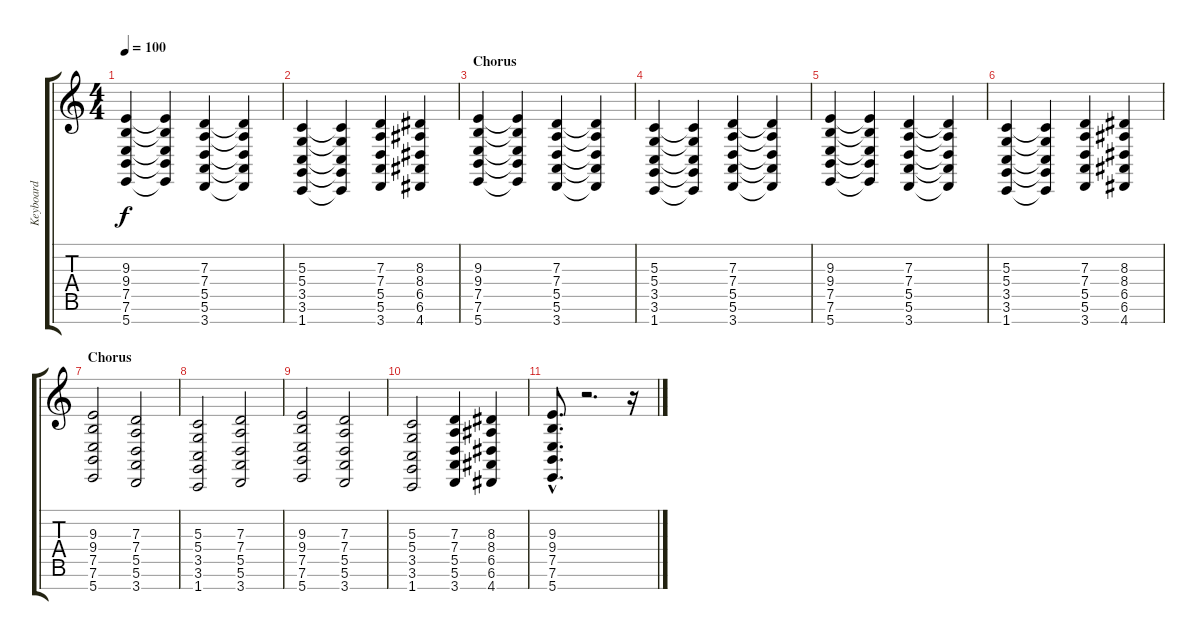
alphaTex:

\track ("Keyboard" "Keyboard") {instrument stringensemble1}
\staff {score tabs}
\tuning (E4 B3 G3 D3 A2 E2 B1) {hide}
\ts (4 4)
\tempo 100
\clef g2
\ks c
(9.3 9.4 7.5 7.6 5.7).4{dy f} (9.3{t} 9.4{t} 7.5{t} 7.6{t} 5.7{t}).4{volume 6} (7.3 7.4 5.5 5.6 3.7).4 (7.3{t} 7.4{t} 5.5{t} 5.6{t} 3.7{t}).4{volume 4} |
(5.3 5.4 3.5 3.6 1.7).4 (5.3{t} 5.4{t} 3.5{t} 3.6{t} 1.7{t}).4{volume 2} (7.3 7.4 5.5 5.6 3.7).4 (8.3 8.4 6.5 6.6 4.7).4{volume 0} |
\section ("" "Chorus")
(9.3 9.4 7.5 7.6 5.7).4 (9.3{t} 9.4{t} 7.5{t} 7.6{t} 5.7{t}).4{volume 2} (7.3 7.4 5.5 5.6 3.7).4 (7.3{t} 7.4{t} 5.5{t} 5.6{t} 3.7{t}).4{volume 4} |
(5.3 5.4 3.5 3.6 1.7).4 (5.3{t} 5.4{t} 3.5{t} 3.6{t} 1.7{t}).4{volume 6} (7.3 7.4 5.5 5.6 3.7).4 (7.3{t} 7.4{t} 5.5{t} 5.6{t} 3.7{t}).4{volume 8} |
(9.3 9.4 7.5 7.6 5.7).4 (9.3{t} 9.4{t} 7.5{t} 7.6{t} 5.7{t}).4{volume 10} (7.3 7.4 5.5 5.6 3.7).4 (7.3{t} 7.4{t} 5.5{t} 5.6{t} 3.7{t}).4{volume 12} |
(5.3 5.4 3.5 3.6 1.7).4 (5.3{t} 5.4{t} 3.5{t} 3.6{t} 1.7{t}).4{volume 14} (7.3 7.4 5.5 5.6 3.7).4 (8.3 8.4 6.5 6.6 4.7).4{volume 16} |
\section ("" "Chorus")
(9.3 9.4 7.5 7.6 5.7).2 (7.3 7.4 5.5 5.6 3.7).2 |
(5.3 5.4 3.5 3.6 1.7).2 (7.3 7.4 5.5 5.6 3.7).2 |
(9.3 9.4 7.5 7.6 5.7).2 (7.3 7.4 5.5 5.6 3.7).2 |
(5.3 5.4 3.5 3.6 1.7).2 (7.3 7.4 5.5 5.6 3.7).4 (8.3 8.4 6.5 6.6 4.7).4 |
(9.3{hac} 9.4{hac} 7.5{hac} 7.6{hac} 5.7{hac}).8{d} r.2{d} r.16
